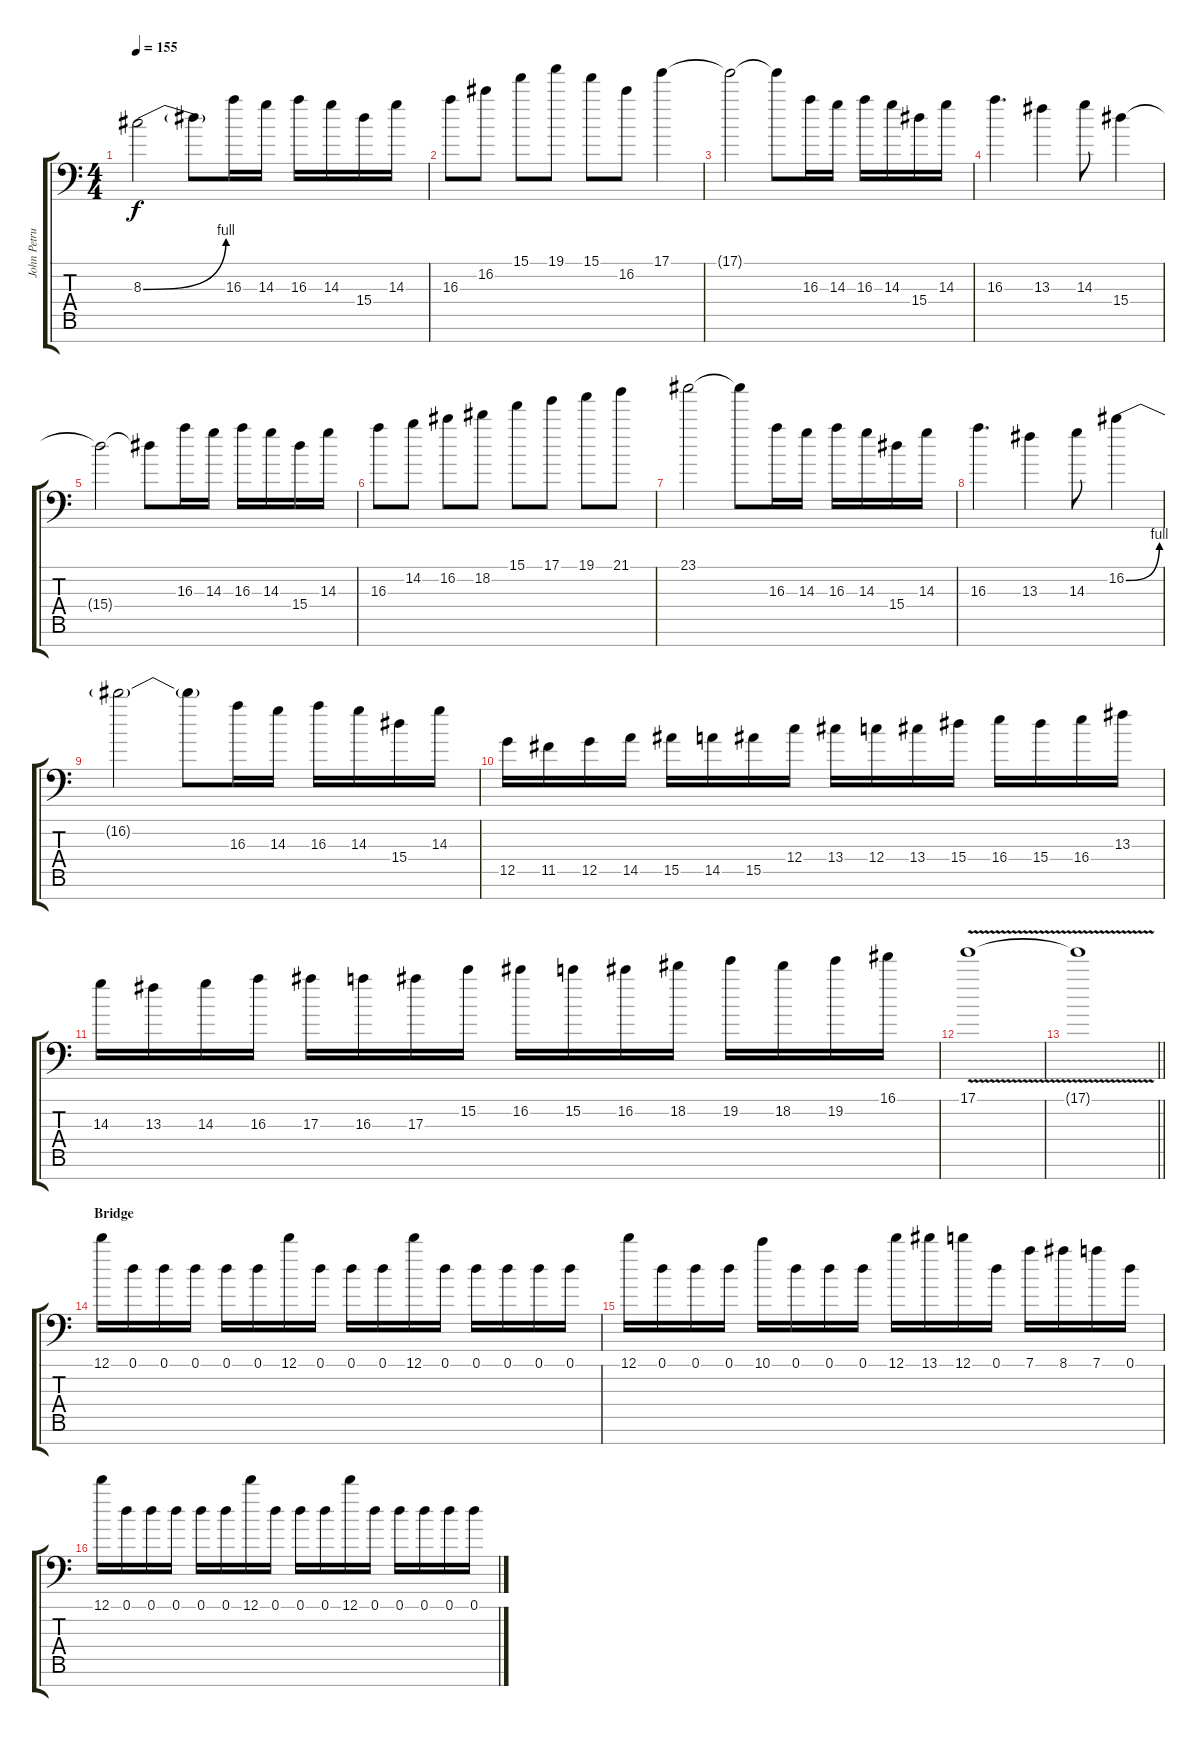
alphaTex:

\track ("John Petrucci (Solo)" "John Petru") {instrument distortionguitar}
\staff {score tabs}
\tuning (D4 A3 F3 C3 G2 D2 A1) {hide}
\ts (4 4)
\tempo 155
\clef f4
\ks c
8.3{be (bend 0 0 60 4)}.2{dy f} 8.3{t}.8 16.3.16 14.3.16 16.3.16 14.3.16 15.4.16 14.3.16 |
16.3.8 16.2.8 15.1.8 19.1.8 15.1.8 16.2.8 17.1.4 |
17.1{t}.2 17.1{t}.8 16.3.16 14.3.16 16.3.16 14.3.16 15.4.16 14.3.16 |
16.3.4{d} 13.3.4 14.3.8 15.4.4 |
15.4{t}.2 15.4{t}.8 16.3.16 14.3.16 16.3.16 14.3.16 15.4.16 14.3.16 |
16.3.8 14.2.8 16.2.8 18.2.8 15.1.8 17.1.8 19.1.8 21.1.8 |
23.1.2 23.1{t}.8 16.3.16 14.3.16 16.3.16 14.3.16 15.4.16 14.3.16 |
16.3.4{d} 13.3.4 14.3.8 16.2{be (bend 0 0 60 4)}.4 |
16.2{t}.2 16.2{t}.8 16.3.16 14.3.16 16.3.16 14.3.16 15.4.16 14.3.16 |
12.5.16 11.5.16 12.5.16 14.5.16 15.5.16 14.5.16 15.5.16 12.4.16 13.4.16 12.4.16 13.4.16 15.4.16 16.4.16 15.4.16 16.4.16 13.3.16 |
14.3.16 13.3.16 14.3.16 16.3.16 17.3.16 16.3.16 17.3.16 15.2.16 16.2.16 15.2.16 16.2.16 18.2.16 19.2.16 18.2.16 19.2.16 16.1.16 |
17.1{v}.1 |
\barLineRight lightlight
17.1{t}.1 |
\section ("" "Bridge")
12.1.16 0.1.16 0.1.16 0.1.16 0.1.16 0.1.16 12.1.16 0.1.16 0.1.16 0.1.16 12.1.16 0.1.16 0.1.16 0.1.16 0.1.16 0.1.16 |
12.1.16 0.1.16 0.1.16 0.1.16 10.1.16 0.1.16 0.1.16 0.1.16 12.1.16 13.1.16 12.1.16 0.1.16 7.1.16 8.1.16 7.1.16 0.1.16 |
12.1.16 0.1.16 0.1.16 0.1.16 0.1.16 0.1.16 12.1.16 0.1.16 0.1.16 0.1.16 12.1.16 0.1.16 0.1.16 0.1.16 0.1.16 0.1.16
